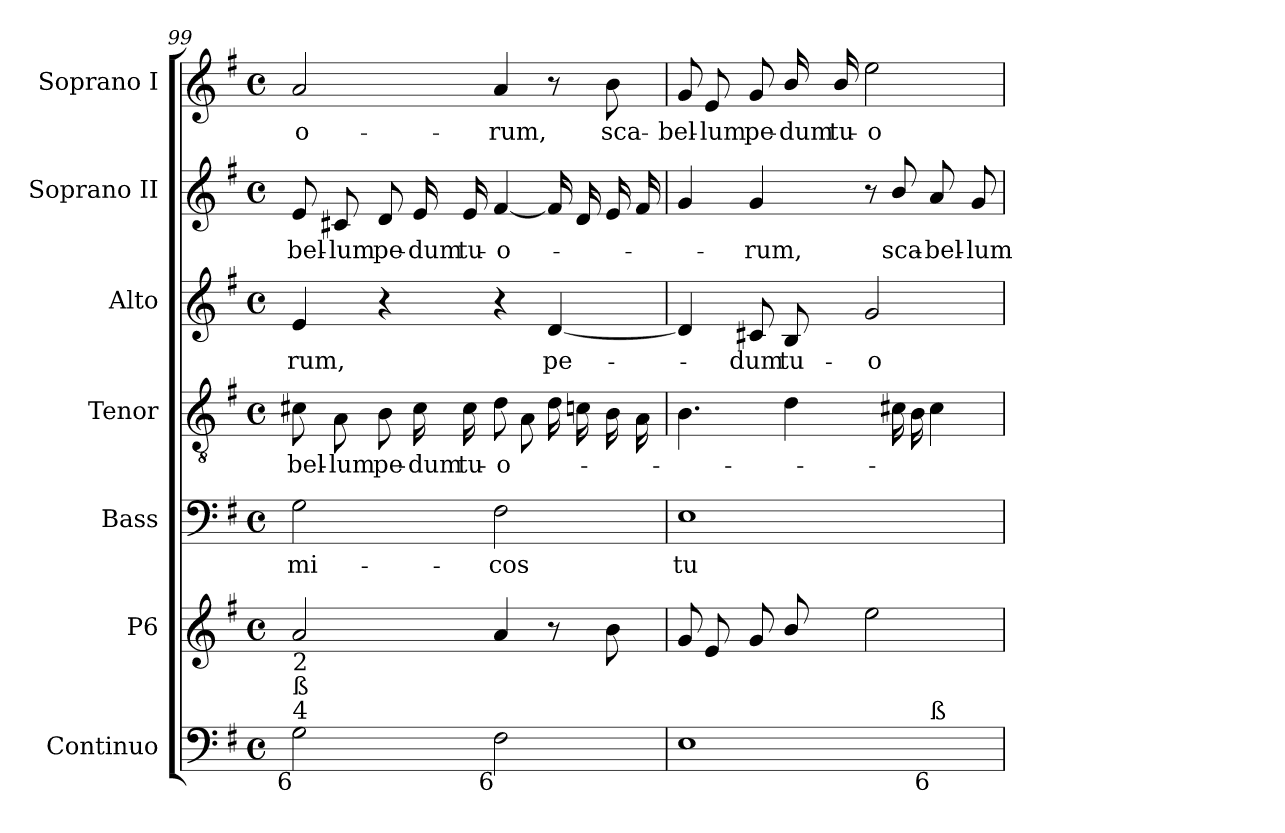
**kern	**kern	**kern	**text	**kern	**text	**kern	**text	**kern	**text	**kern	**text
*part7	*part6	*part5	*part5	*part4	*part4	*part3	*part3	*part2	*part2	*part1	*part1
*staff7	*staff6	*staff5	*staff5	*staff4	*staff4	*staff3	*staff3	*staff2	*staff2	*staff1	*staff1
*I"Continuo	*I"P6	*I"Bass	*	*I"Tenor	*	*I"Alto	*	*I"Soprano II	*	*I"Soprano I	*
*	*	*I'B.	*	*I'T.	*	*I'A.	*	*I'S.	*	*I'S.	*
*clefF4	*clefG2	*clefF4	*	*clefGv2	*	*clefG2	*	*clefG2	*	*clefG2	*
*	*	*	*	*ITrd7c12	*	*	*	*	*	*	*
*k[f#]	*k[f#]	*k[f#]	*	*k[f#]	*	*k[f#]	*	*k[f#]	*	*k[f#]	*
*G:	*G:	*G:	*	*G:	*	*G:	*	*G:	*	*G:	*
*M4/4	*M4/4	*M4/4	*	*M4/4	*	*M4/4	*	*M4/4	*	*M4/4	*
*met(c)	*met(c)	*met(c)	*	*met(c)	*	*met(c)	*	*met(c)	*	*met(c)	*
=99	=99	=99	=99	=99	=99	=99	=99	=99	=99	=99	=99
!	!	!	!LO:LY:b:color=#000000	!	!	!	!	!	!	!	!
!	!	!	!	!	!LO:LY:b:color=#000000	!	!	!	!	!	!
!	!	!	!	!	!	!	!LO:LY:b:color=#000000	!	!	!	!
!	!	!	!	!	!	!	!	!	!LO:LY:b:color=#000000	!	!
!LO:TX:b:rj:t=6	!	!	!	!	!	!	!	!	!	!	!
!LO:TX:t=4	!	!	!	!	!	!	!	!	!	!	!
!LO:TX:t=ß	!	!	!	!	!	!	!	!	!	!	!
!LO:TX:t=2	!	!	!	!	!	!	!	!	!	!	!
!	!	!	!	!	!	!	!	!	!	!	!LO:LY:b:color=#000000
2Gi\	2ai/	2Gi\	-mi-	8C#Xi\	-bel-	4ei/	-rum,	8ei/	-bel-	2ai/	-o-
!	!	!	!	!	!LO:LY:b:color=#000000	!	!	!	!	!	!
!	!	!	!	!	!	!	!	!	!LO:LY:b:color=#000000	!	!
.	.	.	.	8AAi\	-lum	.	.	8c#Xi/	-lum	.	.
!	!	!	!	!	!LO:LY:b:color=#000000	!	!	!	!	!	!
!	!	!	!	!	!	!	!	!	!LO:LY:b:color=#000000	!	!
.	.	.	.	8BBi\	pe-	4r	.	8di/	pe-	.	.
!	!	!	!	!	!LO:LY:b:color=#000000	!	!	!	!	!	!
!	!	!	!	!	!	!	!	!	!LO:LY:b:color=#000000	!	!
.	.	.	.	16C#i\	-dum	.	.	16ei/	-dum	.	.
!	!	!	!	!	!LO:LY:b:color=#000000	!	!	!	!	!	!
!	!	!	!	!	!	!	!	!	!LO:LY:b:color=#000000	!	!
.	.	.	.	16C#i\	tu-	.	.	16ei/	tu-	.	.
!	!	!	!LO:LY:b:color=#000000	!	!	!	!	!	!	!	!
!	!	!	!	!	!LO:LY:b:color=#000000	!	!	!	!	!	!
!	!	!	!	!	!	!	!	!	!LO:LY:b:color=#000000	!	!
!LO:TX:b:rj:t=6	!	!	!	!	!	!	!	!	!	!	!
!	!	!	!	!	!	!	!	!	!	!	!LO:LY:b:color=#000000
2F#i\	4ai/	2F#i\	-cos	8Di\	-o-	4r	.	[<4f#i/	-o-	4ai/	-rum,
.	.	.	.	8AAi\	.	.	.	.	.	.	.
!	!	!	!	!	!	!	!LO:LY:b:color=#000000	!	!	!	!
.	8r	.	.	16Di\	.	[<4di/	pe-	16f#i/]	.	8r	.
.	.	.	.	16Cni\	.	.	.	16di/	.	.	.
!	!	!	!	!	!	!	!	!	!	!	!LO:LY:b:color=#000000
.	8bi\	.	.	16BBi\	.	.	.	16ei/	.	8bi\	sca-
.	.	.	.	16AAi\	.	.	.	16f#i/	.	.	.
=100	=100	=100	=100	=100	=100	=100	=100	=100	=100	=100	=100
!	!	!	!LO:LY:b:color=#000000	!	!	!	!	!	!	!	!
!LO:TX:b:rj:t=7	!	!	!	!	!	!	!	!	!	!	!
!	!	!	!	!	!	!	!	!	!	!	!LO:LY:b:color=#000000
*^	*	*	*	*	*	*	*	*	*	*	*
1Ei	2.ryy	8gi/	1Ei	tu-	4.BBi\	.	4di/]	.	4gi/	.	8gi/	-bel-
!	!	!	!	!	!	!	!	!	!	!	!	!LO:LY:b:color=#000000
.	.	8ei/	.	.	.	.	.	.	.	.	8ei/	-lum
!	!	!	!	!	!	!	!	!LO:LY:b:color=#000000	!	!	!	!
!	!	!	!	!	!	!	!	!	!	!LO:LY:b:color=#000000	!	!
!	!	!	!	!	!	!	!	!	!	!	!	!LO:LY:b:color=#000000
.	.	8gi/	.	.	.	.	8c#Xi/	-dum	4gi/	-rum,	8gi/	pe-
!	!	!	!	!	!	!	!	!LO:LY:b:color=#000000	!	!	!	!
!	!	!	!	!	!	!	!	!	!	!	!	!LO:LY:b:color=#000000
.	.	8bi/	.	.	4Di\	.	8Bi/	tu-	.	.	16bi/	-dum
!	!	!	!	!	!	!	!	!	!	!	!	!LO:LY:b:color=#000000
.	.	.	.	.	.	.	.	.	.	.	16bi/	tu-
!	!	!	!	!	!	!	!	!LO:LY:b:color=#000000	!	!	!	!
!	!	!	!	!	!	!	!	!	!	!	!	!LO:LY:b:color=#000000
.	.	2eei\	.	.	.	.	2gi/	-o-	8r	.	2eei\	-o-
!	!	!	!	!	!	!	!	!	!	!LO:LY:b:color=#000000	!	!
.	.	.	.	.	16C#Xi\	.	.	.	8bi/	sca-	.	.
.	.	.	.	.	16BBi\	.	.	.	.	.	.	.
!	!LO:TX:b:rj:t=6	!	!	!	!	!	!	!	!	!	!	!
!	!LO:TX:t=ß	!	!	!	!	!	!	!	!	!	!	!
!	!	!	!	!	!	!	!	!	!	!LO:LY:b:color=#000000	!	!
.	4ryy	.	.	.	4C#i\	.	.	.	8ai/	-bel-	.	.
!	!	!	!	!	!	!	!	!	!	!LO:LY:b:color=#000000	!	!
.	.	.	.	.	.	.	.	.	8gi/	-lum	.	.
*v	*v	*	*	*	*	*	*	*	*	*	*	*
=	=	=	=	=	=	=	=	=	=	=	=
*-	*-	*-	*-	*-	*-	*-	*-	*-	*-	*-	*-
